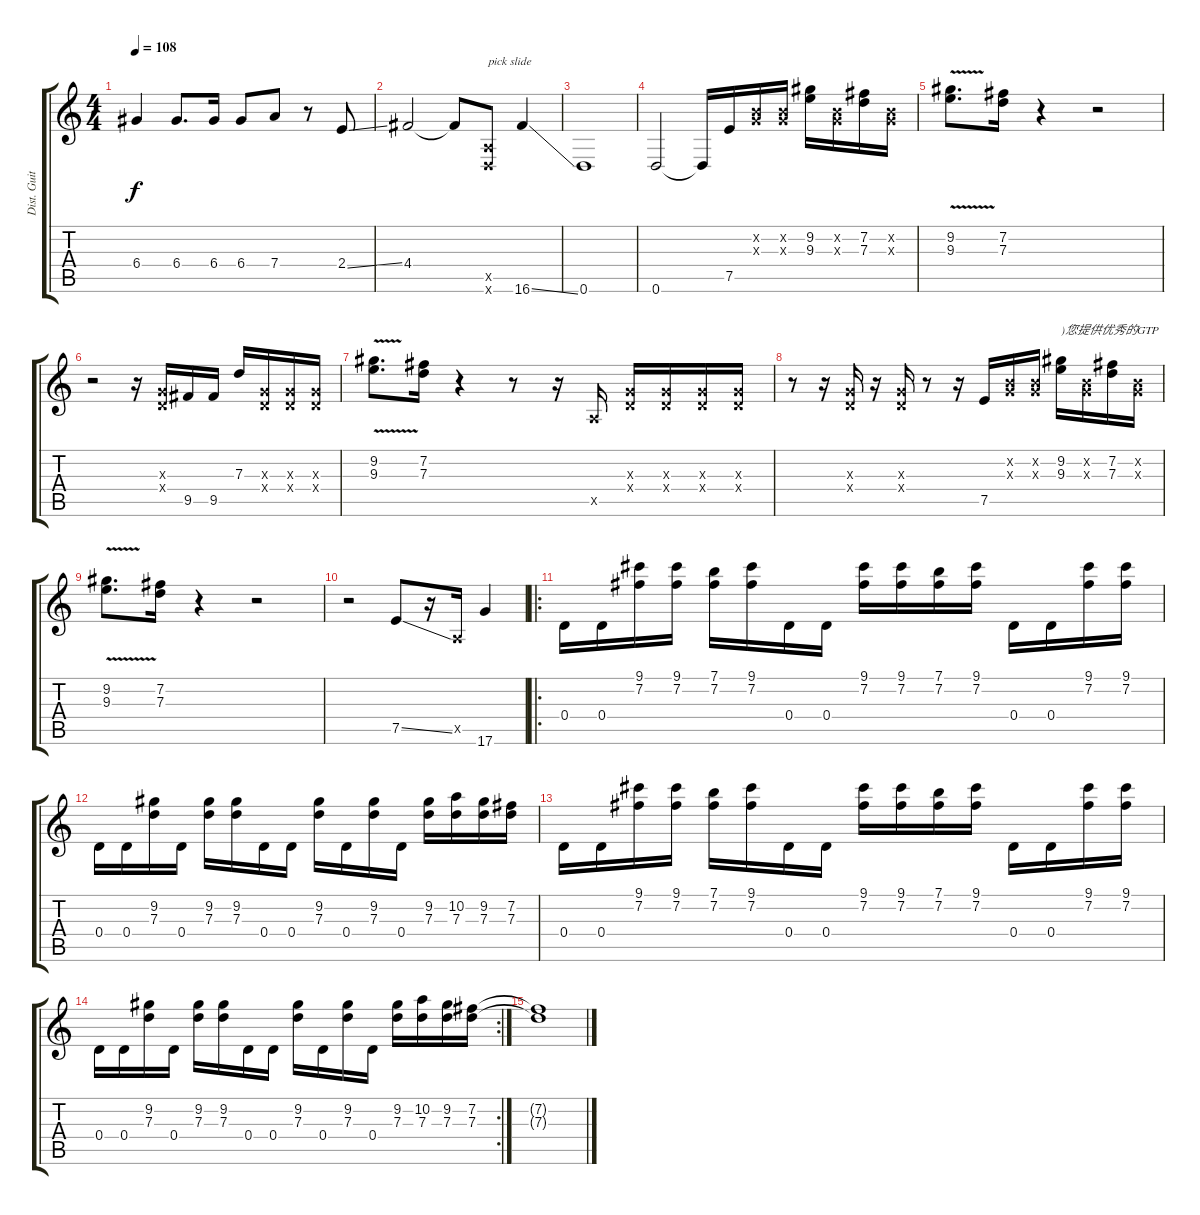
\track ("Dist. Guitar" "Dist. Guit") {instrument distortionguitar}
\staff {score tabs}
\tuning (E4 B3 G3 D3 A2 D2) {hide}
\ts (4 4)
\tempo 108
\clef g2
\ks c
6.4{t}.4{dy f} 6.4.8{d} 6.4.16 6.4.8 7.4.8 r.8 2.4{ss}.8 |
4.4.2 4.4{t}.8 (0.5{x} 0.6{x}).8{txt "pick slide"} 16.6{ss}.4 |
0.6.1 |
0.6.2 0.6{t}.16 7.5.16 (0.2{x} 0.3{x}).16 (0.2{x} 0.3{x}).16 (9.2 9.3).16 (0.2{x} 0.3{x}).16 (7.2 7.3).16 (0.2{x} 0.3{x}).16 |
(9.2{v} 9.3{v}).8{d} (7.2 7.3).16 r.4 r.2 |
r.2 r.16 (0.3{x} 0.4{x}).16 9.5.16 9.5.16 7.3.16 (0.3{x} 0.4{x}).16 (0.3{x} 0.4{x}).16 (0.3{x} 0.4{x}).16 |
(9.2{v} 9.3{v}).8{d} (7.2 7.3).16 r.4 r.8 r.16 0.5{x}.16 (0.3{x} 0.4{x}).16 (0.3{x} 0.4{x}).16 (0.3{x} 0.4{x}).16 (0.3{x} 0.4{x}).16 |
r.8 r.16 (0.3{x} 0.4{x}).16 r.16 (0.3{x} 0.4{x}).16 r.8 r.16 7.5.16 (0.2{x} 0.3{x}).16 (0.2{x} 0.3{x}).16 (9.2 9.3).16{txt ")您提供优秀的GTP"} (0.2{x} 0.3{x}).16 (7.2 7.3).16 (0.2{x} 0.3{x}).16 |
(9.2{v} 9.3{v}).8{d} (7.2 7.3).16 r.4 r.2 |
r.2 7.5{ss}.8 r.16 0.5{x}.16 17.6.4 |
\ro
0.4.16 0.4.16 (9.1 7.2).16 (9.1 7.2).16 (7.1 7.2).16 (9.1 7.2).16 0.4.16 0.4.16 (9.1 7.2).16 (9.1 7.2).16 (7.1 7.2).16 (9.1 7.2).16 0.4.16 0.4.16 (9.1 7.2).16 (9.1 7.2).16 |
0.4.16 0.4.16 (9.2 7.3).16 0.4.16 (9.2 7.3).16 (9.2 7.3).16 0.4.16 0.4.16 (9.2 7.3).16 0.4.16 (9.2 7.3).16 0.4.16 (9.2 7.3).16 (10.2 7.3).16 (9.2 7.3).16 (7.2 7.3).16 |
0.4.16 0.4.16 (9.1 7.2).16 (9.1 7.2).16 (7.1 7.2).16 (9.1 7.2).16 0.4.16 0.4.16 (9.1 7.2).16 (9.1 7.2).16 (7.1 7.2).16 (9.1 7.2).16 0.4.16 0.4.16 (9.1 7.2).16 (9.1 7.2).16 |
\rc 2
0.4.16 0.4.16 (9.2 7.3).16 0.4.16 (9.2 7.3).16 (9.2 7.3).16 0.4.16 0.4.16 (9.2 7.3).16 0.4.16 (9.2 7.3).16 0.4.16 (9.2 7.3).16 (10.2 7.3).16 (9.2 7.3).16 (7.2 7.3).16 |
(7.2{t} 7.3{t}).1
